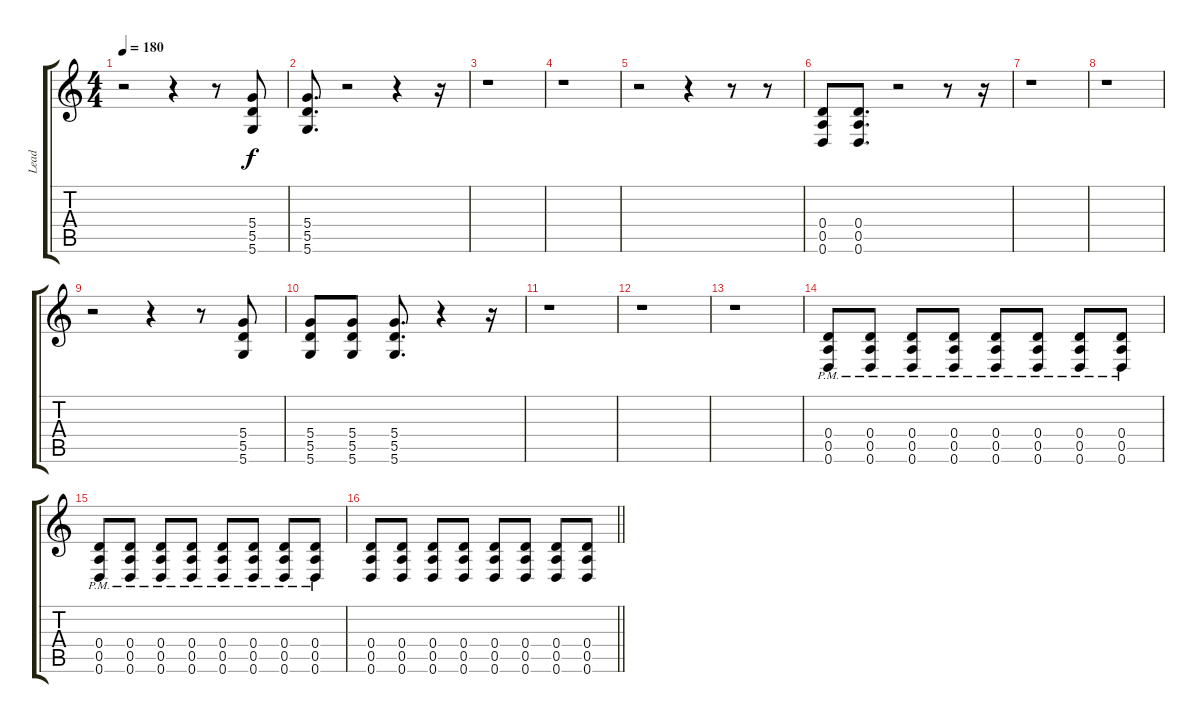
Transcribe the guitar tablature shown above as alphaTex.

\track ("Lead" "Lead") {instrument distortionguitar}
\staff {score tabs}
\tuning (E4 B3 G3 D3 A2 D2) {hide}
\ts (4 4)
\tempo 180
\clef g2
\ks c
r.2{dy f} r.4 r.8 (5.4 5.5 5.6).8 |
(5.4 5.5 5.6).8{d} r.2 r.4 r.16 |
r.1 |
r.1 |
r.2 r.4 r.8 r.8 |
(0.4 0.5 0.6).8 (0.4 0.5 0.6).8{d} r.2 r.8 r.16 |
r.1 |
r.1 |
r.2 r.4 r.8 (5.4 5.5 5.6).8 |
(5.4 5.5 5.6).8 (5.4 5.5 5.6).8 (5.4 5.5 5.6).8{d} r.4 r.16 |
r.1 |
r.1 |
r.1 |
(0.4{pm} 0.5{pm} 0.6{pm}).8 (0.4{pm} 0.5{pm} 0.6{pm}).8 (0.4{pm} 0.5{pm} 0.6{pm}).8 (0.4{pm} 0.5{pm} 0.6{pm}).8 (0.4{pm} 0.5{pm} 0.6{pm}).8 (0.4{pm} 0.5{pm} 0.6{pm}).8 (0.4{pm} 0.5{pm} 0.6{pm}).8 (0.4{pm} 0.5{pm} 0.6{pm}).8 |
(0.4{pm} 0.5{pm} 0.6{pm}).8 (0.4{pm} 0.5{pm} 0.6{pm}).8 (0.4{pm} 0.5{pm} 0.6{pm}).8 (0.4{pm} 0.5{pm} 0.6{pm}).8 (0.4{pm} 0.5{pm} 0.6{pm}).8 (0.4{pm} 0.5{pm} 0.6{pm}).8 (0.4{pm} 0.5{pm} 0.6{pm}).8 (0.4{pm} 0.5{pm} 0.6{pm}).8 |
\barLineRight lightlight
(0.4 0.5 0.6).8 (0.4 0.5 0.6).8 (0.4 0.5 0.6).8 (0.4 0.5 0.6).8 (0.4 0.5 0.6).8 (0.4 0.5 0.6).8 (0.4 0.5 0.6).8 (0.4 0.5 0.6).8
